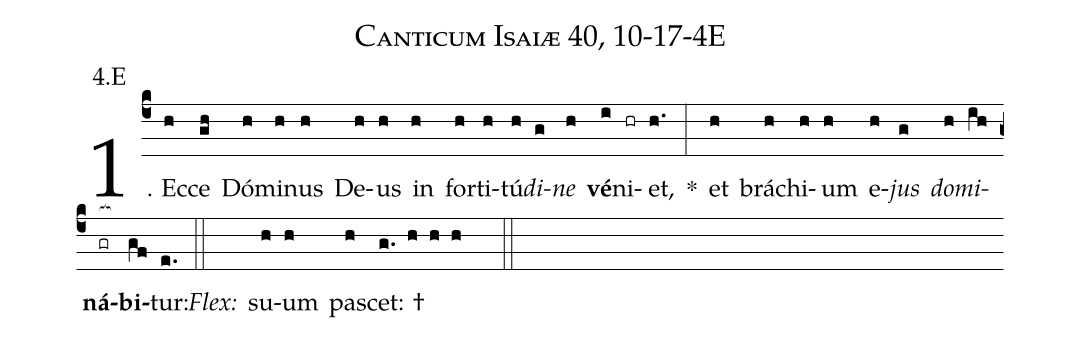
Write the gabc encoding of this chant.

name: Canticum Isaiæ 40, 10-17-4E;
annotation: 4.E;
%%
(c4)1. Ec(h)ce(gh) Dó(h)mi(h)nus(h) De(h)us(h) in(h) for(h)ti(h)tú(h)<i>di</i>(g)<i>ne</i>(h) <b>vé</b>(i)ni(hr)et,(h.) *(:) et(h) brá(h)chi(h)um(h) e(h)<i>jus</i>(g) <i>do</i>(h)<i>mi</i>(ih)<b>ná</b>(gr[ocb:1{])<b>bi</b>(gf[ocb:0}])tur:(e.) (::)
<i>Flex:</i>()  su(h)um(h) pa(h)scet: †(g. h h h  ::)
